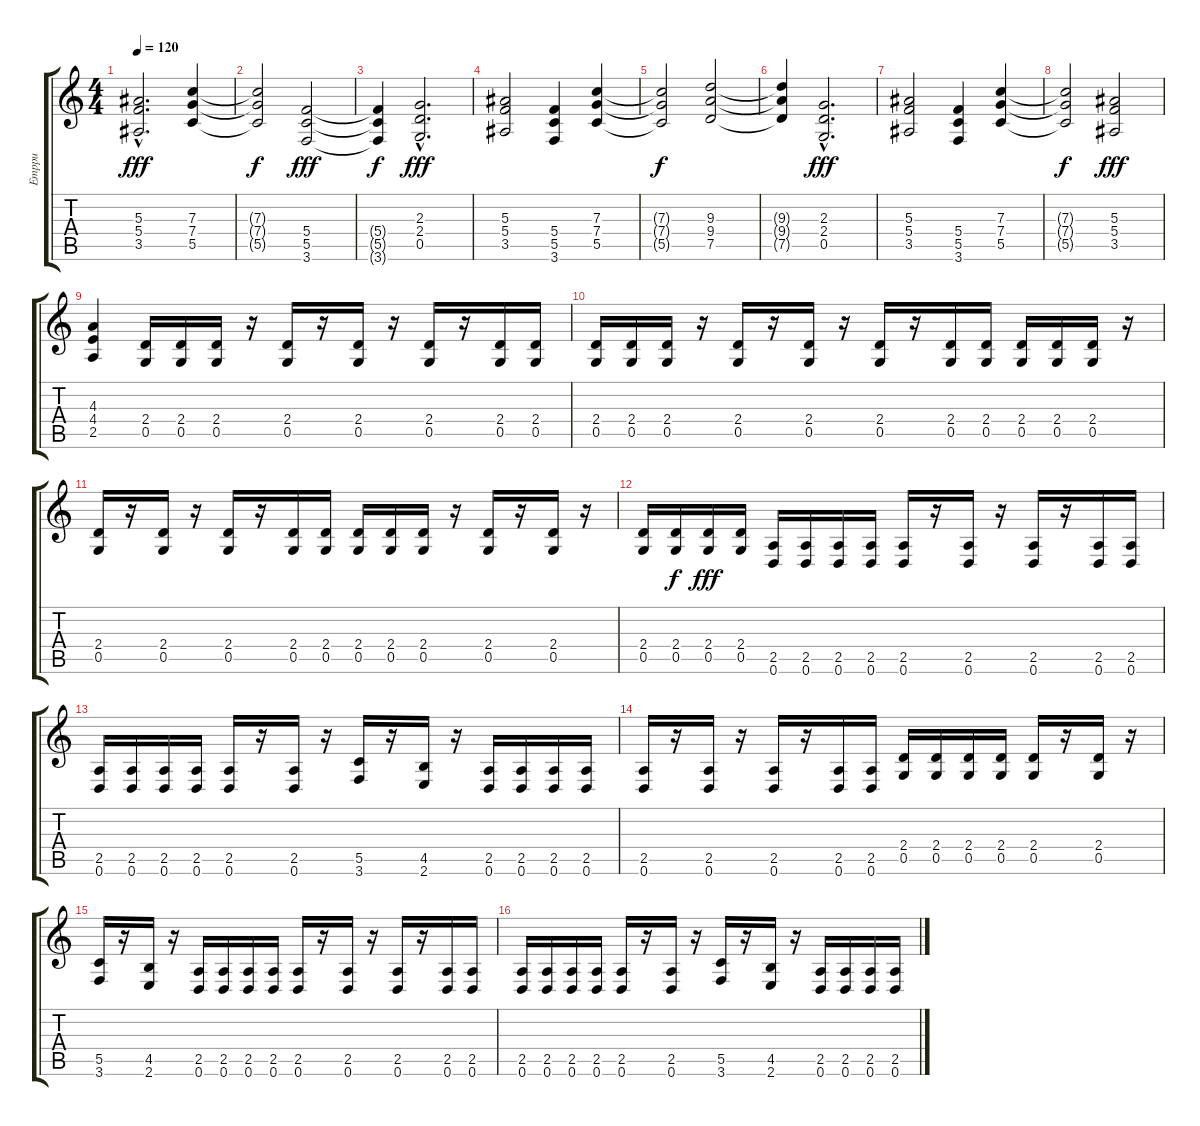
\track ("Emppu" "Emppu") {instrument distortionguitar}
\staff {score tabs}
\tuning (D4 A3 F3 C3 G2 D2) {hide}
\ts (4 4)
\tempo 120
\clef g2
\ks c
(5.3{hac} 5.4{hac} 3.5{hac}).2{d dy fff} (7.3 7.4 5.5).4 |
(7.3{t} 7.4{t} 5.5{t}).2{dy f} (5.4 5.5 3.6).2{dy fff} |
(5.4{t} 5.5{t} 3.6{t}).4{dy f} (2.3{hac} 2.4{hac} 0.5{hac}).2{d dy fff} |
(5.3 5.4 3.5).2 (5.4 5.5 3.6).4 (7.3 7.4 5.5).4 |
(7.3{t} 7.4{t} 5.5{t}).2{dy f} (9.3 9.4 7.5).2 |
(9.3{t} 9.4{t} 7.5{t}).4 (2.3{hac} 2.4{hac} 0.5{hac}).2{d dy fff} |
(5.3 5.4 3.5).2 (5.4 5.5 3.6).4 (7.3 7.4 5.5).4 |
(7.3{t} 7.4{t} 5.5{t}).2{dy f} (5.3 5.4 3.5).2{dy fff} |
(4.3 4.4 2.5).4 (2.4 0.5).16 (2.4 0.5).16 (2.4 0.5).16 r.16 (2.4 0.5).16 r.16 (2.4 0.5).16 r.16 (2.4 0.5).16 r.16 (2.4 0.5).16 (2.4 0.5).16 |
(2.4 0.5).16 (2.4 0.5).16 (2.4 0.5).16 r.16 (2.4 0.5).16 r.16 (2.4 0.5).16 r.16 (2.4 0.5).16 r.16 (2.4 0.5).16 (2.4 0.5).16 (2.4 0.5).16 (2.4 0.5).16 (2.4 0.5).16 r.16 |
(2.4 0.5).16 r.16 (2.4 0.5).16 r.16 (2.4 0.5).16 r.16 (2.4 0.5).16 (2.4 0.5).16 (2.4 0.5).16 (2.4 0.5).16 (2.4 0.5).16 r.16 (2.4 0.5).16 r.16 (2.4 0.5).16 r.16 |
(2.4 0.5).16 (2.4 0.5).16{dy f} (2.4 0.5).16{dy fff} (2.4 0.5).16 (2.5 0.6).16 (2.5 0.6).16 (2.5 0.6).16 (2.5 0.6).16 (2.5 0.6).16 r.16 (2.5 0.6).16 r.16 (2.5 0.6).16 r.16 (2.5 0.6).16 (2.5 0.6).16 |
(2.5 0.6).16 (2.5 0.6).16 (2.5 0.6).16 (2.5 0.6).16 (2.5 0.6).16 r.16 (2.5 0.6).16 r.16 (5.5 3.6).16 r.16 (4.5 2.6).16 r.16 (2.5 0.6).16 (2.5 0.6).16 (2.5 0.6).16 (2.5 0.6).16 |
(2.5 0.6).16 r.16 (2.5 0.6).16 r.16 (2.5 0.6).16 r.16 (2.5 0.6).16 (2.5 0.6).16 (2.4 0.5).16 (2.4 0.5).16 (2.4 0.5).16 (2.4 0.5).16 (2.4 0.5).16 r.16 (2.4 0.5).16 r.16 |
(5.5 3.6).16 r.16 (4.5 2.6).16 r.16 (2.5 0.6).16 (2.5 0.6).16 (2.5 0.6).16 (2.5 0.6).16 (2.5 0.6).16 r.16 (2.5 0.6).16 r.16 (2.5 0.6).16 r.16 (2.5 0.6).16 (2.5 0.6).16 |
(2.5 0.6).16 (2.5 0.6).16 (2.5 0.6).16 (2.5 0.6).16 (2.5 0.6).16 r.16 (2.5 0.6).16 r.16 (5.5 3.6).16 r.16 (4.5 2.6).16 r.16 (2.5 0.6).16 (2.5 0.6).16 (2.5 0.6).16 (2.5 0.6).16
